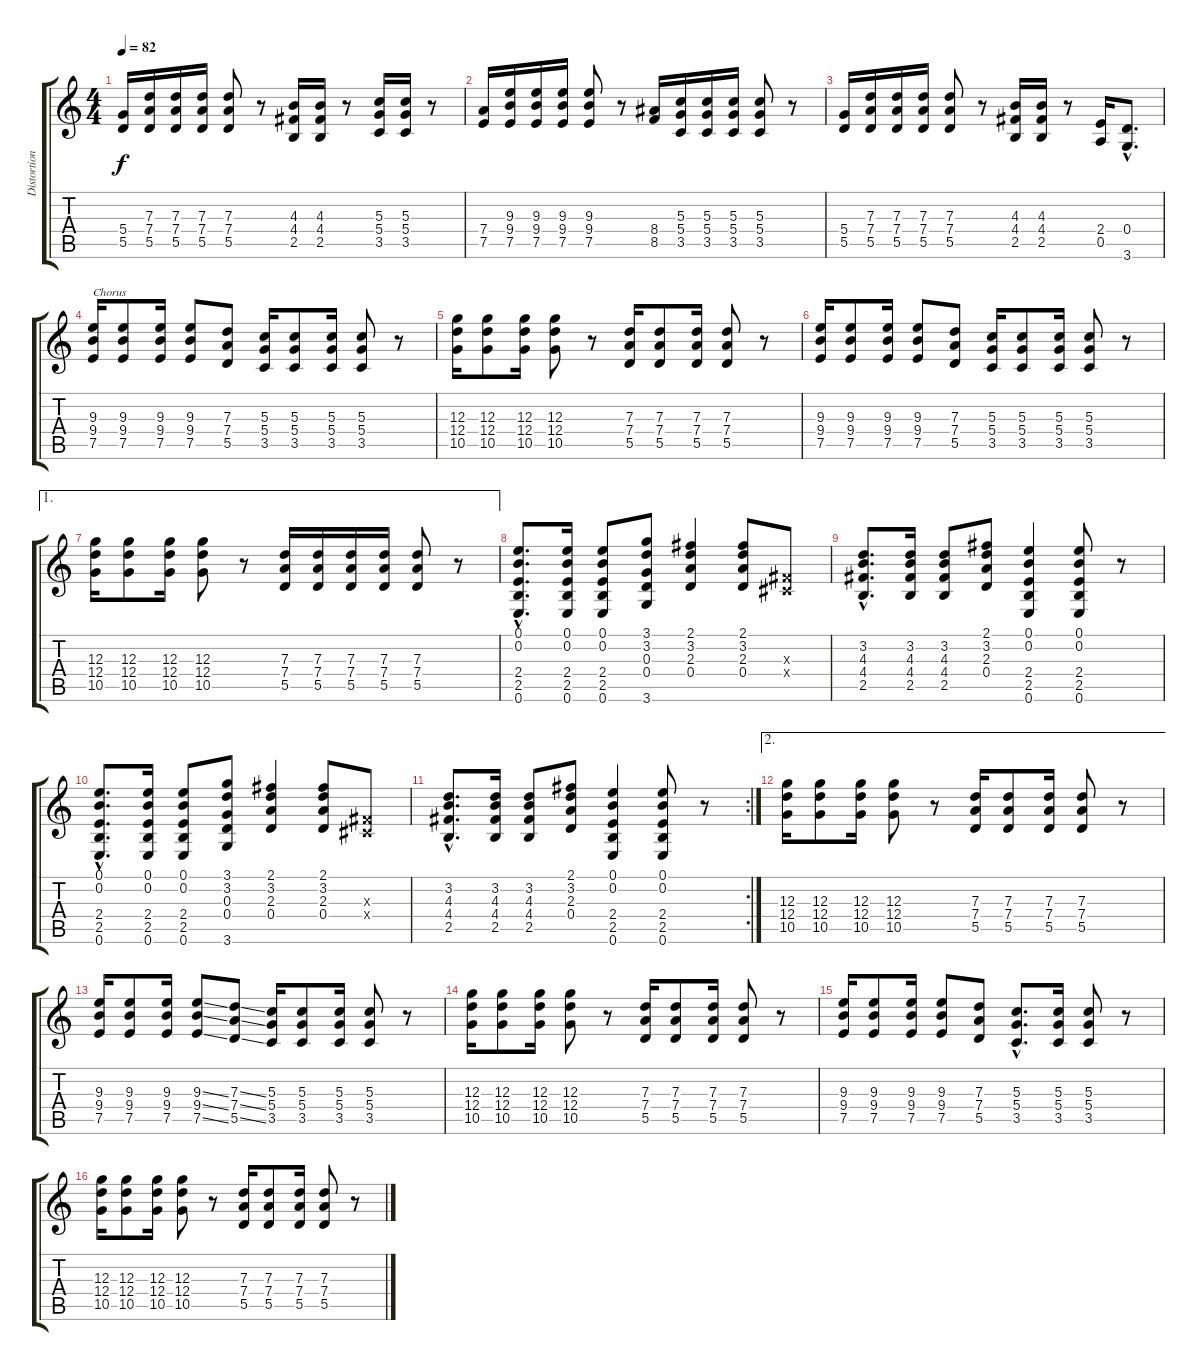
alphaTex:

\track ("Distortion (Rhythm)" "Distortion") {instrument distortionguitar}
\staff {score tabs}
\tuning (E4 B3 G3 D3 A2 E2) {hide}
\ts (4 4)
\tempo 82
\clef g2
\ks c
(5.4 5.5).16{dy f} (7.3 7.4 5.5).16 (7.3 7.4 5.5).16 (7.3 7.4 5.5).16 (7.3 7.4 5.5).8 r.8 (4.3 4.4 2.5).16 (4.3 4.4 2.5).16 r.8 (5.3 5.4 3.5).16 (5.3 5.4 3.5).16 r.8 |
(7.4 7.5).16 (9.3 9.4 7.5).16 (9.3 9.4 7.5).16 (9.3 9.4 7.5).16 (9.3 9.4 7.5).8 r.8 (8.4 8.5).16 (5.3 5.4 3.5).16 (5.3 5.4 3.5).16 (5.3 5.4 3.5).16 (5.3 5.4 3.5).8 r.8 |
(5.4 5.5).16 (7.3 7.4 5.5).16 (7.3 7.4 5.5).16 (7.3 7.4 5.5).16 (7.3 7.4 5.5).8 r.8 (4.3 4.4 2.5).16 (4.3 4.4 2.5).16 r.8 (2.4 0.5).16 (0.4{hac} 3.6{hac}).8{d} |
(9.3 9.4 7.5).16{txt "Chorus"} (9.3 9.4 7.5).8 (9.3 9.4 7.5).16 (9.3 9.4 7.5).8 (7.3 7.4 5.5).8 (5.3 5.4 3.5).16 (5.3 5.4 3.5).8 (5.3 5.4 3.5).16 (5.3 5.4 3.5).8 r.8 |
(12.3 12.4 10.5).16 (12.3 12.4 10.5).8 (12.3 12.4 10.5).16 (12.3 12.4 10.5).8 r.8 (7.3 7.4 5.5).16 (7.3 7.4 5.5).8 (7.3 7.4 5.5).16 (7.3 7.4 5.5).8 r.8 |
(9.3 9.4 7.5).16 (9.3 9.4 7.5).8 (9.3 9.4 7.5).16 (9.3 9.4 7.5).8 (7.3 7.4 5.5).8 (5.3 5.4 3.5).16 (5.3 5.4 3.5).8 (5.3 5.4 3.5).16 (5.3 5.4 3.5).8 r.8 |
\ae 1
(12.3 12.4 10.5).16 (12.3 12.4 10.5).8 (12.3 12.4 10.5).16 (12.3 12.4 10.5).8 r.8 (7.3 7.4 5.5).16 (7.3 7.4 5.5).16 (7.3 7.4 5.5).16 (7.3 7.4 5.5).16 (7.3 7.4 5.5).8 r.8 |
(0.1{hac} 0.2{hac} 2.4{hac} 2.5{hac} 0.6{hac}).8{d} (0.1 0.2 2.4 2.5 0.6).16 (0.1 0.2 2.4 2.5 0.6).8 (3.1 3.2 0.3 0.4 3.6).8 (2.1 3.2 2.3 0.4).4 (2.1 3.2 2.3 0.4).8 (-1.3{x} -1.4{x}).8 |
(3.2{hac} 4.3{hac} 4.4{hac} 2.5{hac}).8{d} (3.2 4.3 4.4 2.5).16 (3.2 4.3 4.4 2.5).8 (2.1 3.2 2.3 0.4).8 (0.1 0.2 2.4 2.5 0.6).4 (0.1 0.2 2.4 2.5 0.6).8 r.8 |
(0.1{hac} 0.2{hac} 2.4{hac} 2.5{hac} 0.6{hac}).8{d} (0.1 0.2 2.4 2.5 0.6).16 (0.1 0.2 2.4 2.5 0.6).8 (3.1 3.2 0.3 0.4 3.6).8 (2.1 3.2 2.3 0.4).4 (2.1 3.2 2.3 0.4).8 (-1.3{x} -1.4{x}).8 |
\rc 2
(3.2{hac} 4.3{hac} 4.4{hac} 2.5{hac}).8{d} (3.2 4.3 4.4 2.5).16 (3.2 4.3 4.4 2.5).8 (2.1 3.2 2.3 0.4).8 (0.1 0.2 2.4 2.5 0.6).4 (0.1 0.2 2.4 2.5 0.6).8 r.8 |
\ae 2
(12.3 12.4 10.5).16 (12.3 12.4 10.5).8 (12.3 12.4 10.5).16 (12.3 12.4 10.5).8 r.8 (7.3 7.4 5.5).16 (7.3 7.4 5.5).8 (7.3 7.4 5.5).16 (7.3 7.4 5.5).8 r.8 |
(9.3 9.4 7.5).16 (9.3 9.4 7.5).8 (9.3 9.4 7.5).16 (9.3{ss} 9.4{ss} 7.5{ss}).8 (7.3{ss} 7.4{ss} 5.5{ss}).8 (5.3 5.4 3.5).16 (5.3 5.4 3.5).8 (5.3 5.4 3.5).16 (5.3 5.4 3.5).8 r.8 |
(12.3 12.4 10.5).16 (12.3 12.4 10.5).8 (12.3 12.4 10.5).16 (12.3 12.4 10.5).8 r.8 (7.3 7.4 5.5).16 (7.3 7.4 5.5).8 (7.3 7.4 5.5).16 (7.3 7.4 5.5).8 r.8 |
(9.3 9.4 7.5).16 (9.3 9.4 7.5).8 (9.3 9.4 7.5).16 (9.3 9.4 7.5).8 (7.3 7.4 5.5).8 (5.3{hac} 5.4{hac} 3.5{hac}).8{d} (5.3 5.4 3.5).16 (5.3 5.4 3.5).8 r.8 |
(12.3 12.4 10.5).16 (12.3 12.4 10.5).8 (12.3 12.4 10.5).16 (12.3 12.4 10.5).8 r.8 (7.3 7.4 5.5).16 (7.3 7.4 5.5).8 (7.3 7.4 5.5).16 (7.3 7.4 5.5).8 r.8
